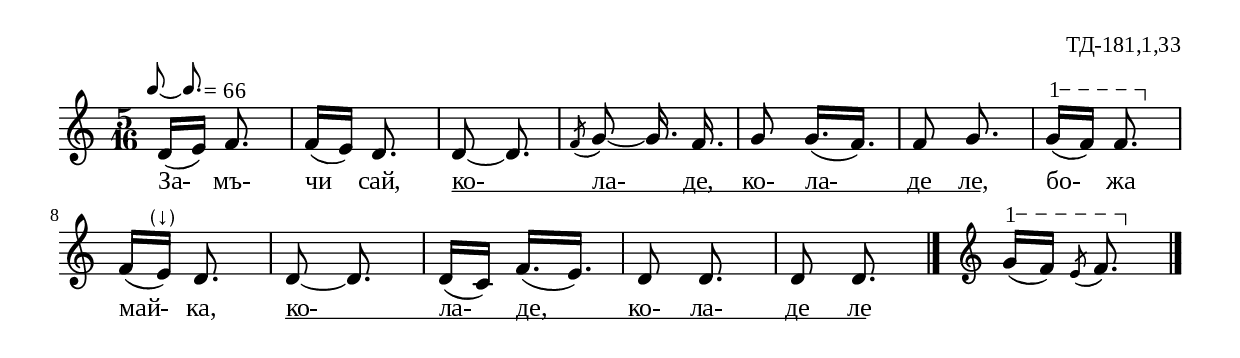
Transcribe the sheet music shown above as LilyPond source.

%{
td_181_1_33
%}

\include "td-preamble.ly"
\include "Rhythm_marks.ly"

\score {
\relative c' {
%\tempo 8 = 200
\override Score.RehearsalMark #'self-alignment-X = #LEFT
\once \override Score.RehearsalMark #'X-offset = #8
  \rhythmMarkA \rhyMarkAAdot #"66"
\time 5/16
d16[( e]) f8. | f16[( e]) d8. | d8~ d8.\noBeam | \acciaccatura f8 g~ g16.\noBeam f |
g8 g16.[( f]) | f8 g8.\noBeam |
\varA
g16\startTextSpan[( f]) f8.\stopTextSpan | 
\parS
f16[( e-\parenthesize^"↓"]) d8. | d8~ d8.\noBeam | d16[( c]) f16.[( e]) | d8 d8.\noBeam |  d8 d8.\noBeam
 \bar "|." 
\endmmm
\varA
g16\startTextSpan[( f]) \acciaccatura e8 f8.\stopTextSpan
  \bar "|." 
}
\addlyrics { За- мъ- чи сай, 
ко- \startTextSpan ла- де, ко- ла- де ле, \stopTextSpan бо- жа май- ка,
ко- \startTextSpan ла- де, ко- ла- де ле \stopTextSpan }
%
\layout {
%   \context { 
%	    \Staff \remove "Time_signature_engraver" } 
  indent = #0
  line-width = 190\mm
  ragged-right=##f
\context {
      \Lyrics
      \consists "Text_spanner_engraver"
      \override TextSpanner #'direction = #DOWN
      \override TextSpanner #'style = #'line    
      \override TextSpanner #'outside-staff-priority = ##f
      \override TextSpanner #'padding = #0.2 % sets the distance of the line from the lyrics
      \override TextSpanner #'bound-details =
      #`((left . ((Y . 0)
                  (padding . 0)
                  (attach-dir . ,LEFT)))
         (left-broken . ((end-on-note . #t)))
         (right . ((Y . 0)
                   (padding . 0)
                   (attach-dir . ,RIGHT))))
    }
}
%
\midi { 
	\context {
		\Score tempoWholesPerMinute = #(ly:make-moment 165 8)
		}
	}
}
%
\header{
  opus = "ТД-181,1,33"
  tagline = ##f
}


